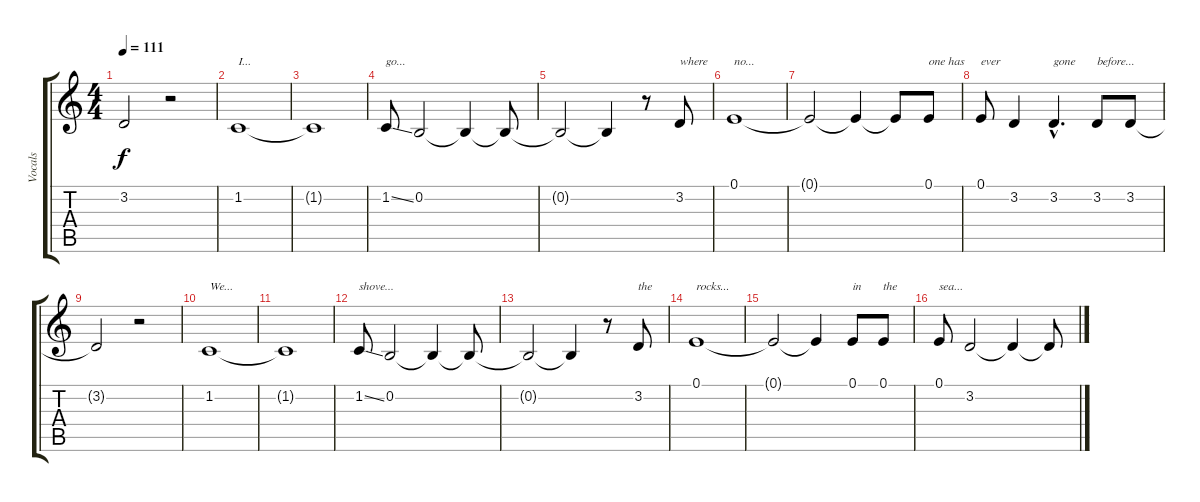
\track ("Vocals" "Vocals") {instrument bassoon}
\staff {score tabs}
\tuning (E4 B3 G3 D3 A2 E2) {hide}
\ts (4 4)
\tempo 111
\clef g2
\ks c
3.2{t}.2{dy f} r.2 |
1.2.1{txt "I..."} |
1.2{t}.1 |
1.2{ss}.8{txt "go..."} 0.2.2 0.2{t}.4 0.2{t}.8 |
0.2{t}.2 0.2{t}.4 r.8 3.2.8{txt "where"} |
0.1.1{txt "no..."} |
0.1{t}.2 0.1{t}.4 0.1{t}.8 0.1.8{txt "one has"} |
0.1.8{txt "ever"} 3.2.4 3.2{hac}.4{d txt "gone"} 3.2.8{txt "before..."} 3.2.8 |
3.2{t}.2 r.2 |
1.2.1{txt "We..."} |
1.2{t}.1 |
1.2{ss}.8{txt "shove..."} 0.2.2 0.2{t}.4 0.2{t}.8 |
0.2{t}.2 0.2{t}.4 r.8 3.2.8{txt "the"} |
0.1.1{txt "rocks..."} |
0.1{t}.2 0.1{t}.4 0.1.8{txt "in"} 0.1.8{txt "the"} |
0.1.8{txt "sea..."} 3.2.2 3.2{t}.4 3.2{t}.8
